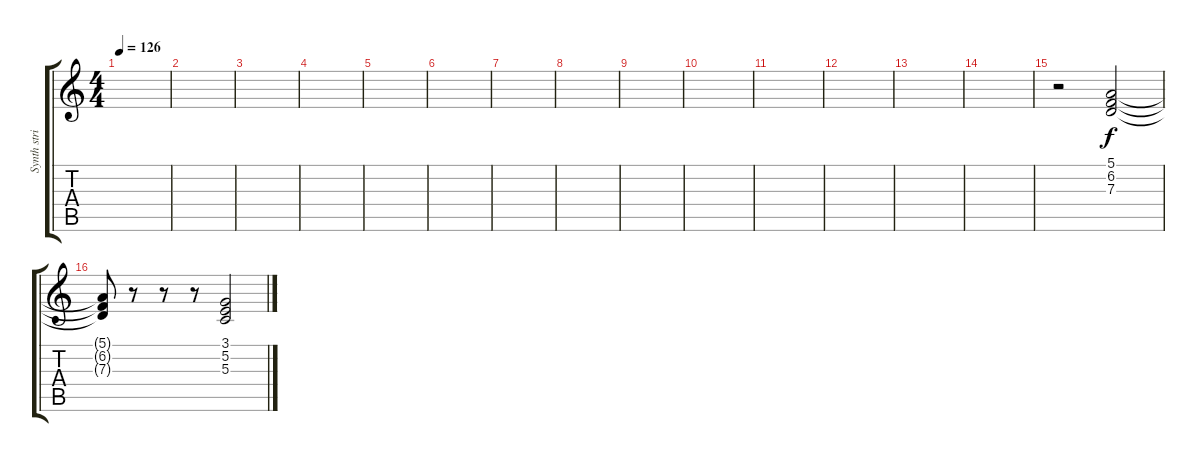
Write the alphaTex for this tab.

\track ("Synth strings 1" "Synth stri") {instrument stringensemble1}
\staff {score tabs}
\tuning (E4 B3 G3 D3 A2 E2) {hide}
\ts (4 4)
\tempo 126
\clef g2
\ks c
|
|
|
|
|
|
|
|
|
|
|
|
|
|
r.2 (5.1 6.2 7.3).2 |
(5.1{t} 6.2{t} 7.3{t}).8 r.8 r.8 r.8 (3.1 5.2 5.3).2
